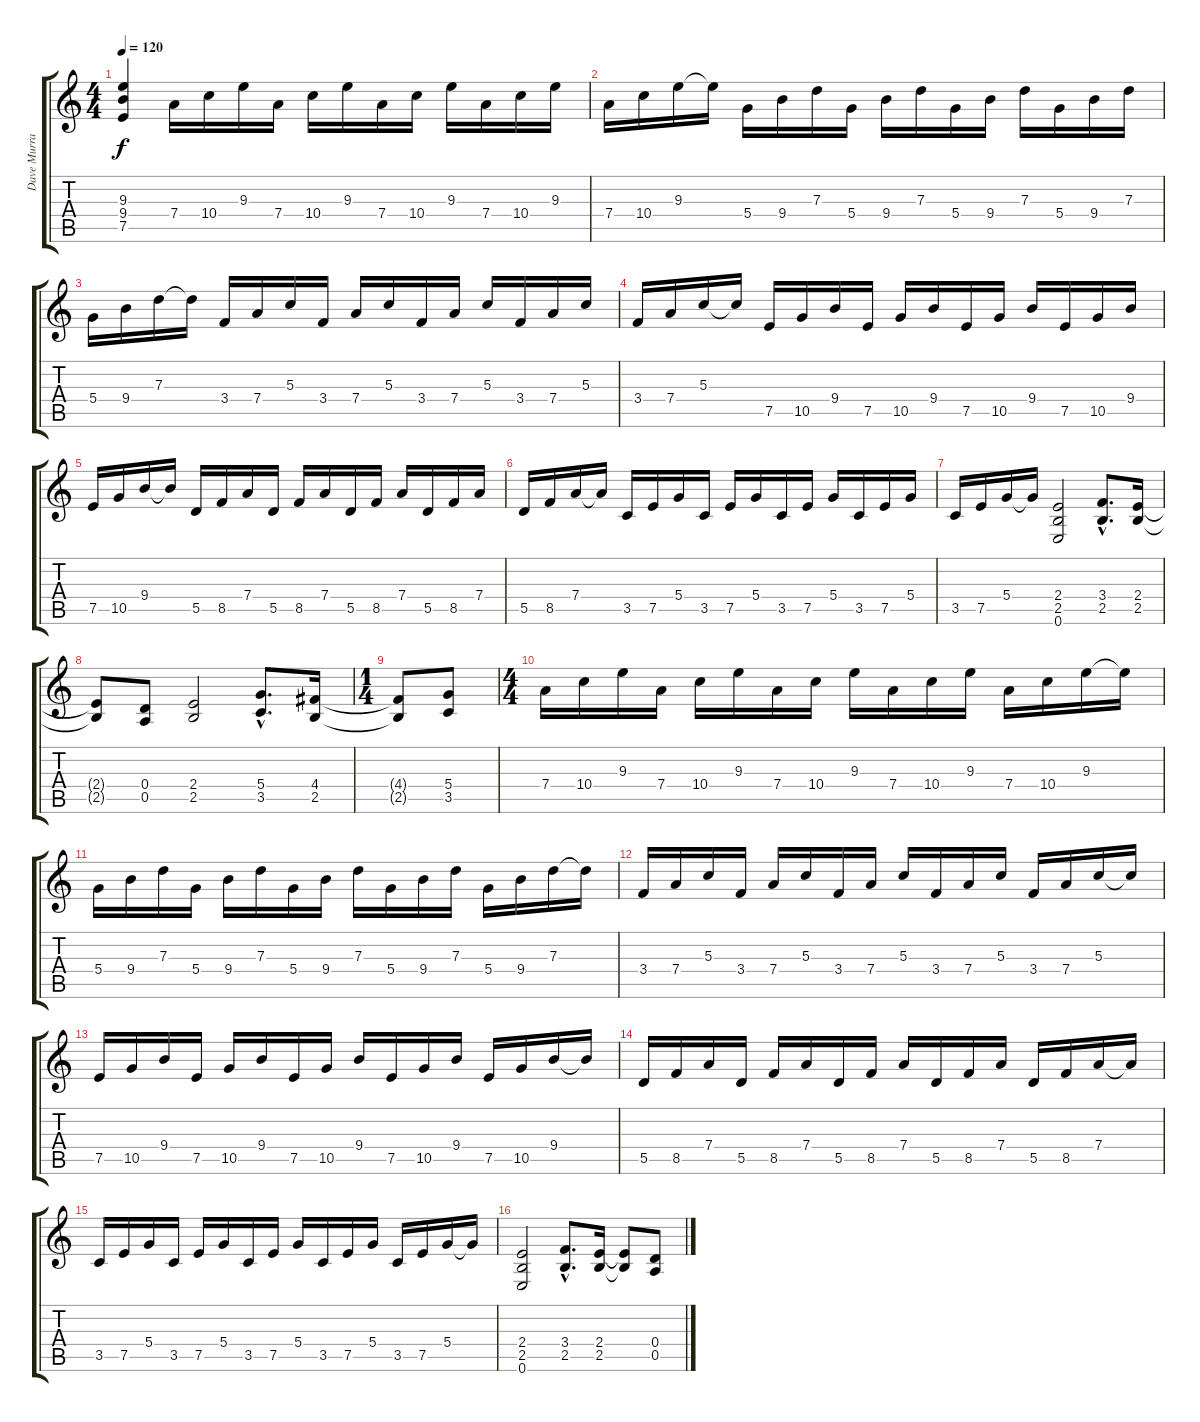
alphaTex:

\track ("Dave Murray" "Dave Murra") {instrument distortionguitar}
\staff {score tabs}
\tuning (E4 B3 G3 D3 A2 E2) {hide}
\ts (4 4)
\tempo 120
\clef g2
\ks c
(9.3{t} 9.4{t} 7.5{t}).4{dy f} 7.4.16 10.4.16 9.3.16 7.4.16 10.4.16 9.3.16 7.4.16 10.4.16 9.3.16 7.4.16 10.4.16 9.3.16 |
7.4.16 10.4.16 9.3.16 9.3{t}.16 5.4.16 9.4.16 7.3.16 5.4.16 9.4.16 7.3.16 5.4.16 9.4.16 7.3.16 5.4.16 9.4.16 7.3.16 |
5.4.16 9.4.16 7.3.16 7.3{t}.16 3.4.16 7.4.16 5.3.16 3.4.16 7.4.16 5.3.16 3.4.16 7.4.16 5.3.16 3.4.16 7.4.16 5.3.16 |
3.4.16 7.4.16 5.3.16 5.3{t}.16 7.5.16 10.5.16 9.4.16 7.5.16 10.5.16 9.4.16 7.5.16 10.5.16 9.4.16 7.5.16 10.5.16 9.4.16 |
7.5.16 10.5.16 9.4.16 9.4{t}.16 5.5.16 8.5.16 7.4.16 5.5.16 8.5.16 7.4.16 5.5.16 8.5.16 7.4.16 5.5.16 8.5.16 7.4.16 |
5.5.16 8.5.16 7.4.16 7.4{t}.16 3.5.16 7.5.16 5.4.16 3.5.16 7.5.16 5.4.16 3.5.16 7.5.16 5.4.16 3.5.16 7.5.16 5.4.16 |
3.5.16 7.5.16 5.4.16 5.4{t}.16 (2.4 2.5 0.6).2 (3.4{hac} 2.5{hac}).8{d} (2.4 2.5).16 |
(2.4{t} 2.5{t}).8 (0.4 0.5).8 (2.4 2.5).2 (5.4{hac} 3.5{hac}).8{d} (4.4 2.5).16 |
\ts (1 4)
(4.4{t} 2.5{t}).8 (5.4 3.5).8 |
\ts (4 4)
7.4.16 10.4.16 9.3.16 7.4.16 10.4.16 9.3.16 7.4.16 10.4.16 9.3.16 7.4.16 10.4.16 9.3.16 7.4.16 10.4.16 9.3.16 9.3{t}.16 |
5.4.16 9.4.16 7.3.16 5.4.16 9.4.16 7.3.16 5.4.16 9.4.16 7.3.16 5.4.16 9.4.16 7.3.16 5.4.16 9.4.16 7.3.16 7.3{t}.16 |
3.4.16 7.4.16 5.3.16 3.4.16 7.4.16 5.3.16 3.4.16 7.4.16 5.3.16 3.4.16 7.4.16 5.3.16 3.4.16 7.4.16 5.3.16 5.3{t}.16 |
7.5.16 10.5.16 9.4.16 7.5.16 10.5.16 9.4.16 7.5.16 10.5.16 9.4.16 7.5.16 10.5.16 9.4.16 7.5.16 10.5.16 9.4.16 9.4{t}.16 |
5.5.16 8.5.16 7.4.16 5.5.16 8.5.16 7.4.16 5.5.16 8.5.16 7.4.16 5.5.16 8.5.16 7.4.16 5.5.16 8.5.16 7.4.16 7.4{t}.16 |
3.5.16 7.5.16 5.4.16 3.5.16 7.5.16 5.4.16 3.5.16 7.5.16 5.4.16 3.5.16 7.5.16 5.4.16 3.5.16 7.5.16 5.4.16 5.4{t}.16 |
(2.4 2.5 0.6).2 (3.4{hac} 2.5{hac}).8{d} (2.4 2.5).16 (2.4{t} 2.5{t}).8 (0.4 0.5).8
